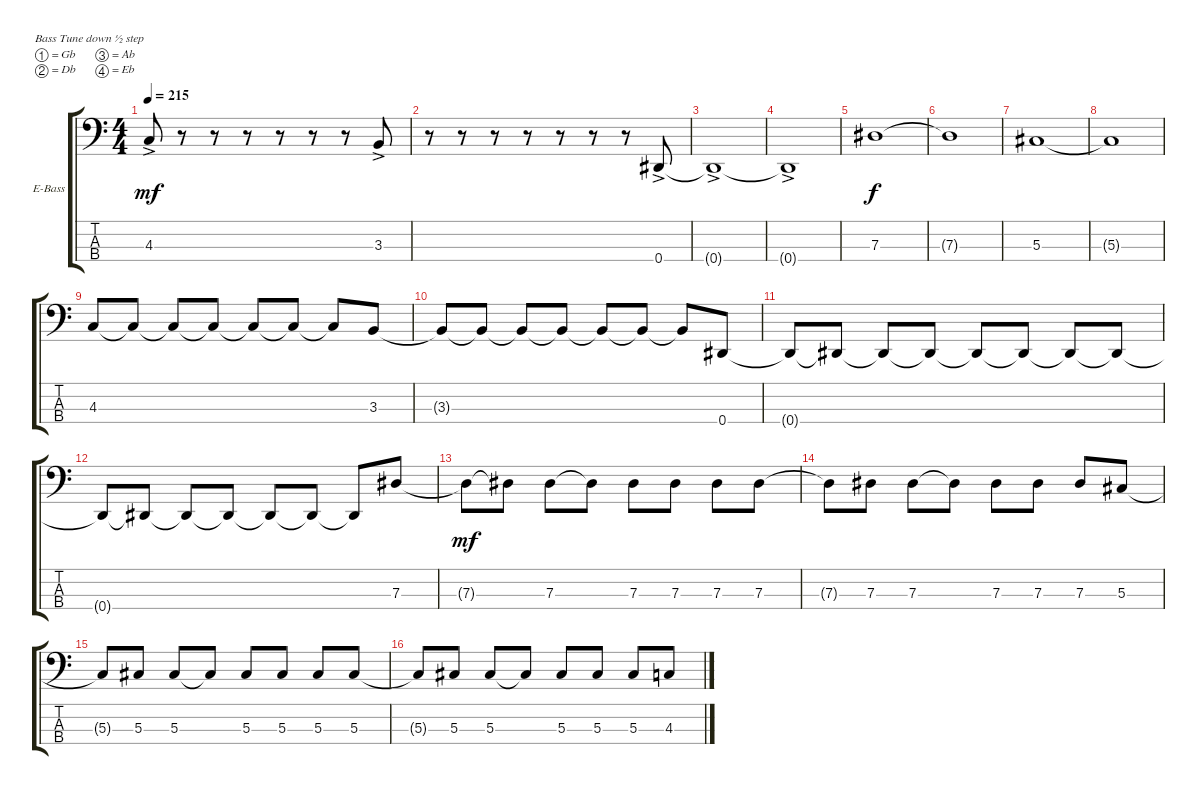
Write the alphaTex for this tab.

\bracketExtendMode groupsimilarinstruments
\firstSystemTrackNameOrientation horizontal
\otherSystemsTrackNameOrientation horizontal
\track ("Electric Bass" "E-Bass") {instrument electricbassfinger}
\staff {score tabs}
\tuning (Gb2 Db2 Ab1 Eb1)
\ts (4 4)
\tempo 215
\clef f4
\ks c
4.3{ac}.8{dy mf} r.8 r.8 r.8 r.8 r.8 r.8 3.3{ac}.8 |
r.8 r.8 r.8 r.8 r.8 r.8 r.8 0.4{ac}.8 |
0.4{ac t}.1 |
0.4{ac t}.1 |
7.3.1{dy f} |
7.3{t}.1 |
5.3.1 |
5.3{t}.1 |
4.3.8 4.3{t}.8 4.3{t}.8 4.3{t}.8 4.3{t}.8 4.3{t}.8 4.3{t}.8 3.3.8 |
3.3{t}.8 3.3{t}.8 3.3{t}.8 3.3{t}.8 3.3{t}.8 3.3{t}.8 3.3{t}.8 0.4.8 |
0.4{t}.8 0.4{t}.8 0.4{t}.8 0.4{t}.8 0.4{t}.8 0.4{t}.8 0.4{t}.8 0.4{t}.8 |
0.4{t}.8 0.4{t}.8 0.4{t}.8 0.4{t}.8 0.4{t}.8 0.4{t}.8 0.4{t}.8 7.3.8 |
7.3{t}.8{dy mf} 7.3{t}.8 7.3.8 7.3{t}.8 7.3.8 7.3.8 7.3.8 7.3.8 |
7.3{t}.8 7.3.8 7.3.8 7.3{t}.8 7.3.8 7.3.8 7.3.8 5.3.8 |
5.3{t}.8 5.3.8 5.3.8 5.3{t}.8 5.3.8 5.3.8 5.3.8 5.3.8 |
5.3{t}.8 5.3.8 5.3.8 5.3{t}.8 5.3.8 5.3.8 5.3.8 4.3.8
